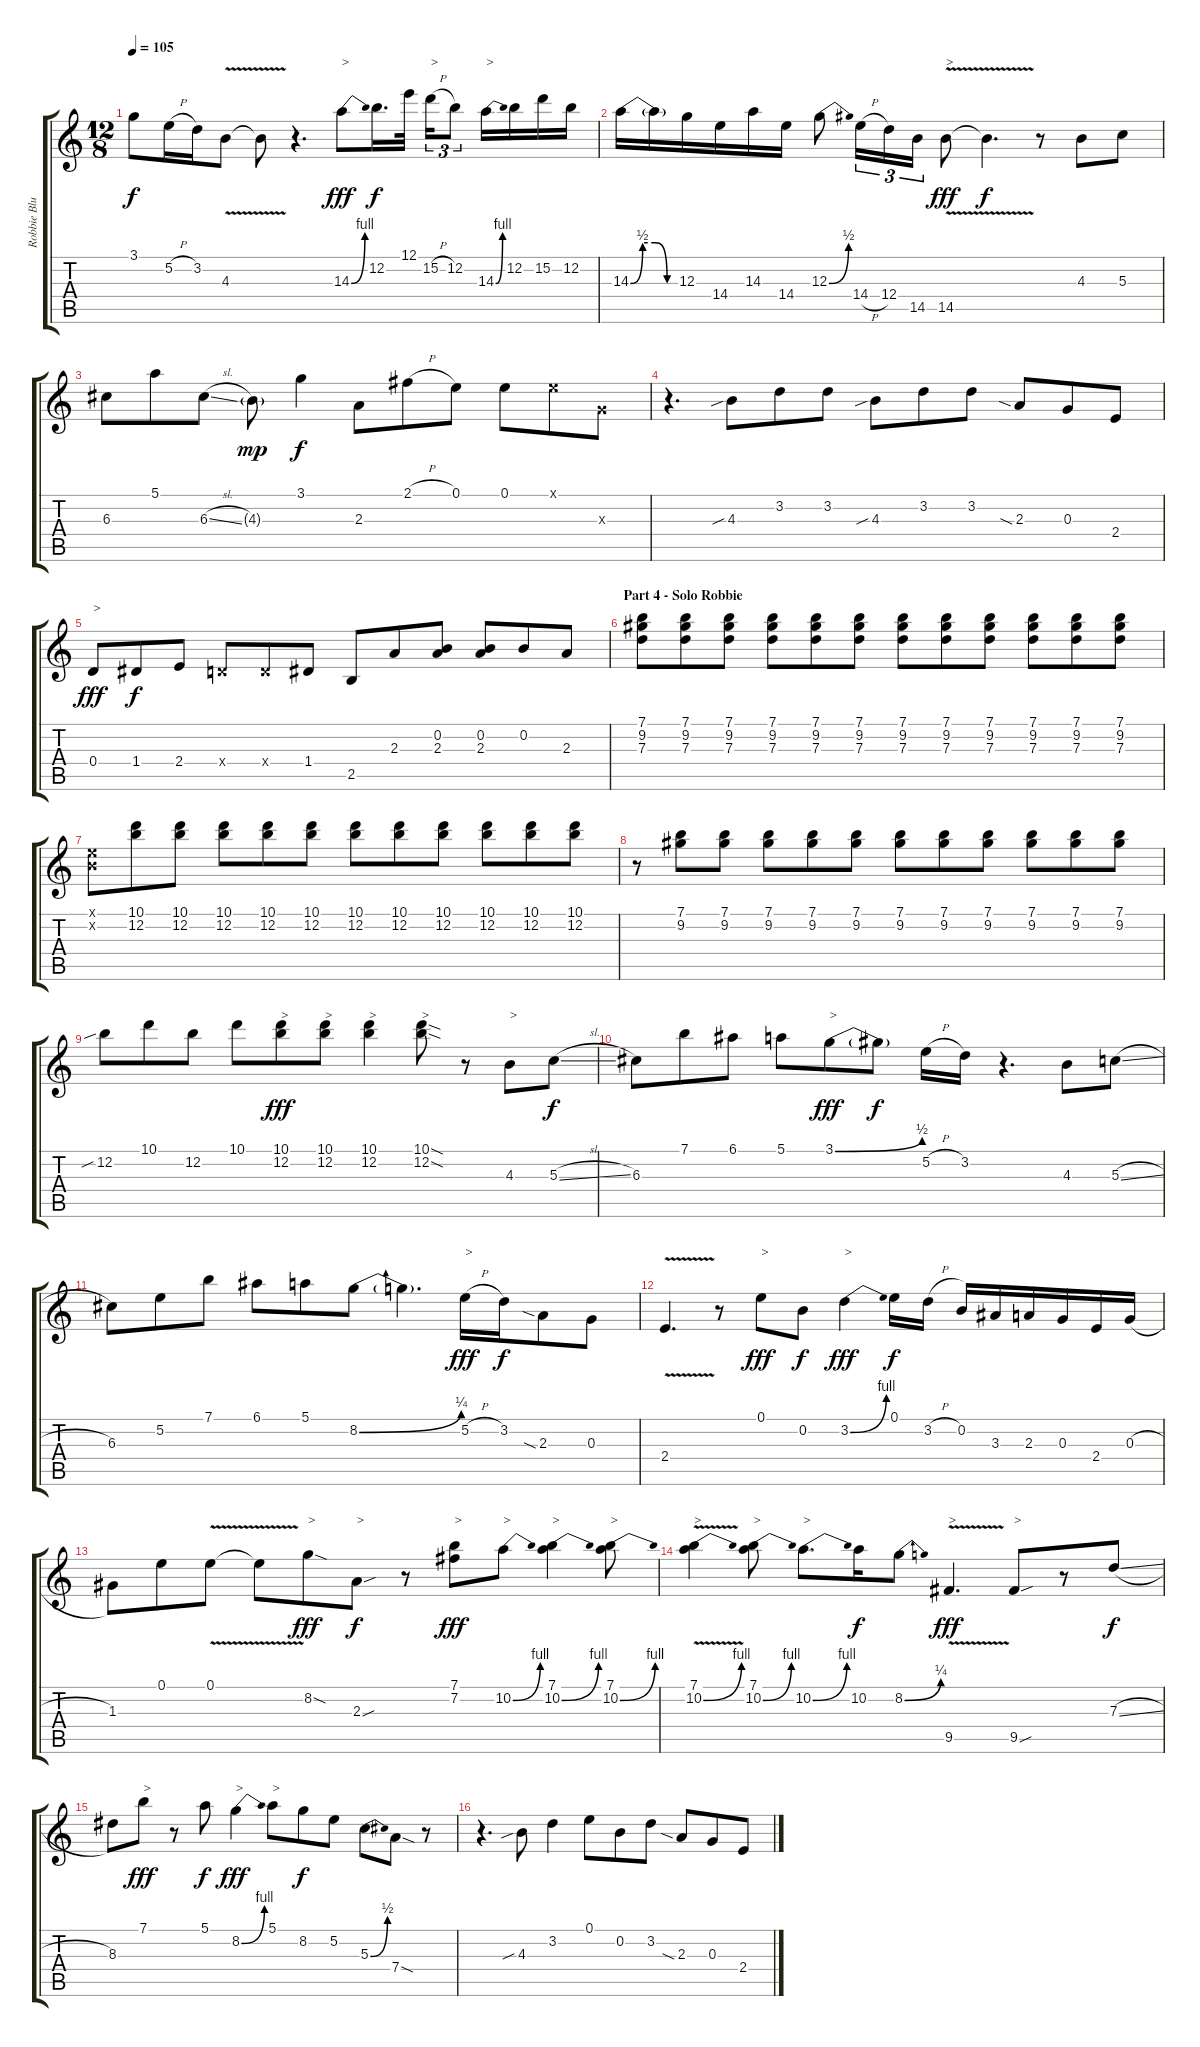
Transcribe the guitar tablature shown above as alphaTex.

\track ("Robbie Blunt" "Robbie Blu") {instrument acousticguitarsteel}
\staff {score tabs}
\tuning (E4 B3 G3 D3 A2 E2) {hide}
\ts (12 8)
\tempo 105
\clef g2
\ks c
3.1{t}.8{dy f} 5.2{h}.16 3.2.16 4.3{v}.8 4.3{t}.8 r.4{d} 14.3{be (bend 0 0 60 4)}.8{txt ">" dy fff} 12.2.16{d dy f} 12.1.32 15.2{h}.16{tu (3 2) txt ">"} 12.2.8{tu (3 2)} 14.3{be (bend 0 0 60 4)}.16{txt ">"} 12.2.16 15.2.16 12.2.16 |
14.3{be (custom 0 0 15 2 30 2 45 0 60 0)}.16 14.3{t}.16 12.3.16 14.4.16 14.3.16 14.4.16 12.3{be (bend 0 0 60 2)}.8 14.4{h}.16{tu (3 2)} 12.4.16{tu (3 2)} 14.5.16{tu (3 2)} 14.5{v}.8{txt ">" dy fff} 14.5{t}.4{d dy f} r.8 4.3.8 5.3.8 |
6.3.8 5.1.8 6.3{sl}.8 4.3{g}.8{dy mp} 3.1.4{dy f} 2.3.8 2.1{h}.8 0.1.8 0.1.8 0.1{x}.8 0.3{x}.8 |
r.4{d} 4.3{sib}.8 3.2.8 3.2.8 4.3{sib}.8 3.2.8 3.2.8 2.3{sia}.8 0.3.8 2.4.8 |
0.4.8{txt ">" dy fff} 1.4.8{dy f} 2.4.8 0.4{x}.8 0.4{x}.8 1.4.8 2.5.8 2.3.8 (0.2 2.3).8 (0.2 2.3).8 0.2.8 2.3.8 |
\section ("" "Part 4 - Solo Robbie")
(7.1 9.2 7.3).8{volume 9} (7.1 9.2 7.3).8{volume 16} (7.1 9.2 7.3).8 (7.1 9.2 7.3).8 (7.1 9.2 7.3).8 (7.1 9.2 7.3).8 (7.1 9.2 7.3).8 (7.1 9.2 7.3).8 (7.1 9.2 7.3).8 (7.1 9.2 7.3).8 (7.1 9.2 7.3).8 (7.1 9.2 7.3).8 |
(0.1{x} 0.2{x}).8 (10.1 12.2).8 (10.1 12.2).8 (10.1 12.2).8 (10.1 12.2).8 (10.1 12.2).8 (10.1 12.2).8 (10.1 12.2).8 (10.1 12.2).8 (10.1 12.2).8 (10.1 12.2).8 (10.1 12.2).8 |
r.8 (7.1 9.2).8 (7.1 9.2).8 (7.1 9.2).8 (7.1 9.2).8 (7.1 9.2).8 (7.1 9.2).8 (7.1 9.2).8 (7.1 9.2).8 (7.1 9.2).8 (7.1 9.2).8 (7.1 9.2).8 |
12.2{sib}.8 10.1.8 12.2.8 10.1.8 (10.1 12.2).8{txt ">" dy fff} (10.1 12.2).8{txt ">"} (10.1 12.2).4{txt ">"} (10.1{sod} 12.2{sod}).8{txt ">"} r.8 4.3.8{txt ">"} 5.3{sl}.8{dy f} |
6.3.8 7.1.8 6.1.8 5.1.8 3.1{be (bend 0 0 60 2)}.8{txt ">" dy fff} 3.1{t}.8{dy f} 5.2{h}.16 3.2.16 r.4{d} 4.3.8 5.3{sl}.8 |
6.3.8 5.2.8 7.1.8 6.1.8 5.1.8 8.2{be (bend 0 0 60 1)}.8 8.2{t}.4{d} 5.2{h}.16{txt ">" dy fff} 3.2.16{dy f} 2.3{sia}.8 0.3.8 |
2.4{v}.4{d} r.8 0.1.8{txt ">" dy fff} 0.2.8{dy f} 3.2{be (bend 0 0 60 4)}.4{txt ">" dy fff} 0.1.16{dy f} 3.2{h}.16 0.2.16 3.3.16 2.3.16 0.3.16 2.4.16 0.3{h}.16 |
1.3.8 0.1.8 0.1{v}.8 0.1{t}.8 8.2{sod}.8{txt ">" dy fff} 2.3{sou}.8{txt ">" dy f} r.8 (7.1 7.2).8{txt ">" dy fff} 10.2{be (bend 0 0 60 4)}.8{txt ">"} (7.1 10.2{be (bend 0 0 60 4)}).4{txt ">"} (7.1 10.2{be (bend 0 0 60 4)}).8{txt ">"} |
(7.1 10.2{be (bend 0 0 60 4) v}).4{txt ">"} (7.1 10.2{be (bend 0 0 60 4)}).8{txt ">"} 10.2{be (bend 0 0 60 4)}.8{d txt ">"} 10.2.16{dy f} 8.2{be (bend 0 0 60 1)}.8 9.5{v}.4{d txt ">" dy fff} 9.5{sou}.8{txt ">"} r.8 7.3{sl}.8{dy f} |
8.3.8 7.1.8{txt ">" dy fff} r.8 5.1.8{dy f} 8.2{be (bend 0 0 60 4)}.4{txt ">" dy fff} 5.1.8{txt ">"} 8.2.8{dy f} 5.2.8 5.3{be (bend 0 0 60 2)}.8 7.4{sod}.8 r.8 |
r.4{d} 4.3{sib}.8 3.2.4 0.1.8 0.2.8 3.2.8 2.3{sia}.8 0.3.8 2.4.8
